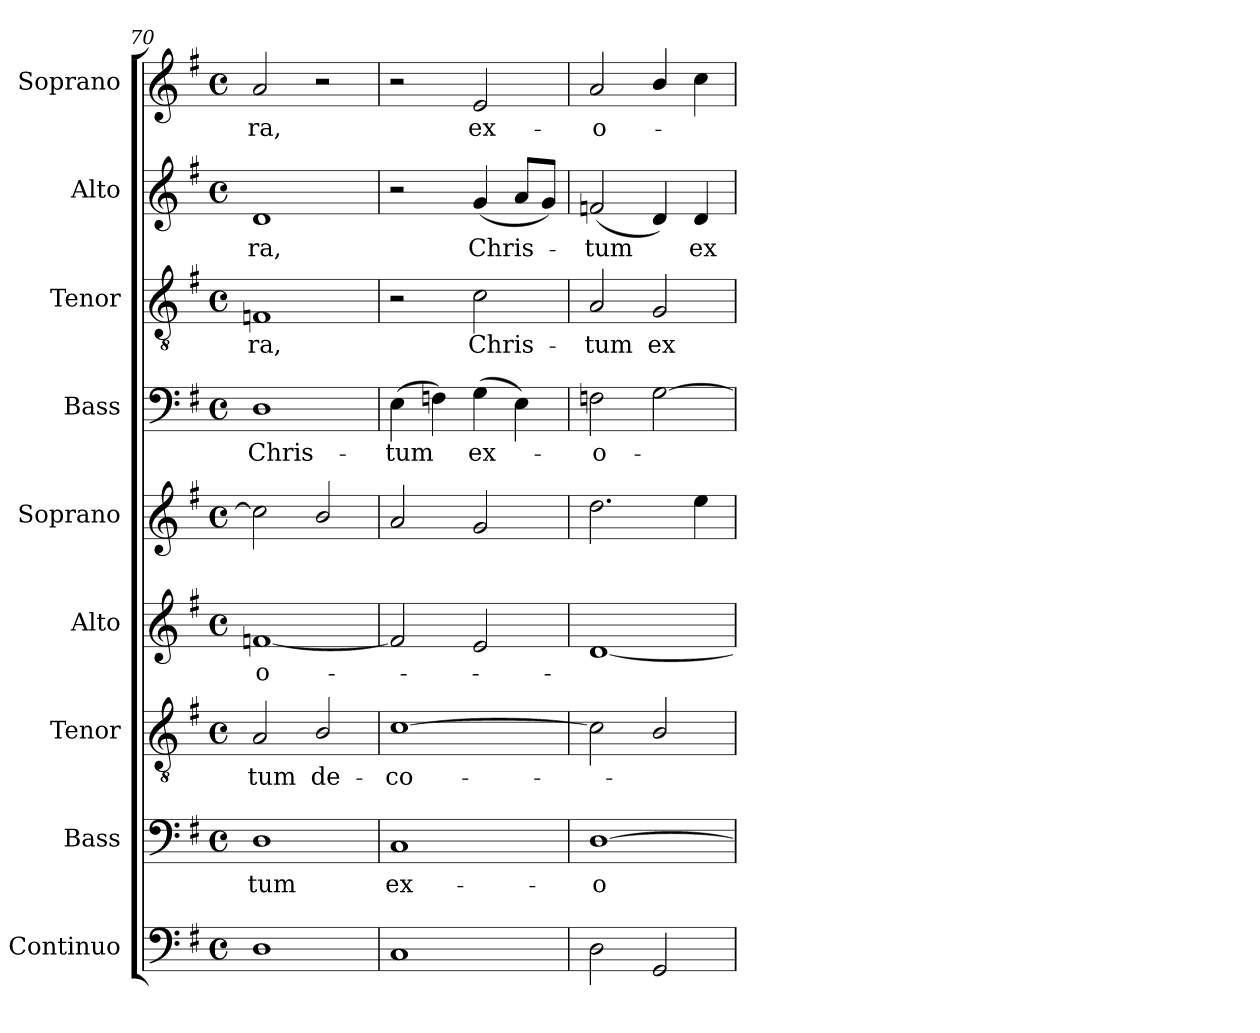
**kern	**kern	**text	**kern	**text	**kern	**text	**kern	**kern	**text	**kern	**text	**kern	**text	**kern	**text
*part9	*part8	*part8	*part7	*part7	*part6	*part6	*part5	*part4	*part4	*part3	*part3	*part2	*part2	*part1	*part1
*staff9	*staff8	*staff8	*staff7	*staff7	*staff6	*staff6	*staff5	*staff4	*staff4	*staff3	*staff3	*staff2	*staff2	*staff1	*staff1
*I"Continuo	*I"Bass	*	*I"Tenor	*	*I"Alto	*	*I"Soprano	*I"Bass	*	*I"Tenor	*	*I"Alto	*	*I"Soprano	*
*I'Cont.	*I'B.	*	*I'T.	*	*I'A.	*	*I'S.	*I'B.	*	*I'T.	*	*I'A.	*	*I'S.	*
*clefF4	*clefF4	*	*clefGv2	*	*clefG2	*	*clefG2	*clefF4	*	*clefGv2	*	*clefG2	*	*clefG2	*
*	*	*	*ITrd7c12	*	*	*	*	*	*	*ITrd7c12	*	*	*	*	*
*k[f#]	*k[f#]	*	*k[f#]	*	*k[f#]	*	*k[f#]	*k[f#]	*	*k[f#]	*	*k[f#]	*	*k[f#]	*
*G:	*G:	*	*G:	*	*G:	*	*G:	*G:	*	*G:	*	*G:	*	*G:	*
*M4/4	*M4/4	*	*M4/4	*	*M4/4	*	*M4/4	*M4/4	*	*M4/4	*	*M4/4	*	*M4/4	*
*met(c)	*met(c)	*	*met(c)	*	*met(c)	*	*met(c)	*met(c)	*	*met(c)	*	*met(c)	*	*met(c)	*
=70	=70	=70	=70	=70	=70	=70	=70	=70	=70	=70	=70	=70	=70	=70	=70
!	!	!LO:LY:b:color=#000000	!	!	!	!	!	!	!	!	!	!	!	!	!
!	!	!	!	!LO:LY:b:color=#000000	!	!	!	!	!	!	!	!	!	!	!
!	!	!	!	!	!	!LO:LY:b:color=#000000	!	!	!	!	!	!	!	!	!
!	!	!	!	!	!	!	!	!	!LO:LY:b:color=#000000	!	!	!	!	!	!
!	!	!	!	!	!	!	!	!	!	!	!LO:LY:b:color=#000000	!	!	!	!
!	!	!	!	!	!	!	!	!	!	!	!	!	!LO:LY:b:color=#000000	!	!
!	!	!	!	!	!	!	!	!	!	!	!	!	!	!	!LO:LY:b:color=#000000
1Di	1Di	-tum	2AAi/	-tum	[1fni	-o-	2cci\]	1Di	Chris-	1FFni	-ra,	1di	-ra,	2ai/	-ra,
!	!	!	!	!LO:LY:b:color=#000000	!	!	!	!	!	!	!	!	!	!	!
.	.	.	2BBi/	de-	.	.	2bi/	.	.	.	.	.	.	2r	.
=71	=71	=71	=71	=71	=71	=71	=71	=71	=71	=71	=71	=71	=71	=71	=71
!	!	!LO:LY:b:color=#000000	!	!	!	!	!	!	!	!	!	!	!	!	!
!	!	!	!	!LO:LY:b:color=#000000	!	!	!	!	!	!	!	!	!	!	!
!	!	!	!	!	!	!	!	!	!LO:LY:b:color=#000000	!	!	!	!	!	!
1Ci	1Ci	ex-	[1Ci	-co-	2fi/]	.	2ai/	(4Ei\	-tum	2r	.	2r	.	2r	.
.	.	.	.	.	.	.	.	4Fni\)	.	.	.	.	.	.	.
!	!	!	!	!	!	!	!	!	!LO:LY:b:color=#000000	!	!	!	!	!	!
!	!	!	!	!	!	!	!	!	!	!	!LO:LY:b:color=#000000	!	!	!	!
!	!	!	!	!	!	!	!	!	!	!	!	!	!LO:LY:b:color=#000000	!	!
!	!	!	!	!	!	!	!	!	!	!	!	!	!	!	!LO:LY:b:color=#000000
.	.	.	.	.	2ei/	.	2gi/	(4Gi\	ex-	2Ci\	Chris-	(4gi/	Chris-	2ei/	ex-
.	.	.	.	.	.	.	.	4Ei\)	.	.	.	8ai/L	.	.	.
.	.	.	.	.	.	.	.	.	.	.	.	8gi/J)	.	.	.
=72	=72	=72	=72	=72	=72	=72	=72	=72	=72	=72	=72	=72	=72	=72	=72
!	!	!LO:LY:b:color=#000000	!	!	!	!	!	!	!	!	!	!	!	!	!
!	!	!	!	!	!	!	!	!	!LO:LY:b:color=#000000	!	!	!	!	!	!
!	!	!	!	!	!	!	!	!	!	!	!LO:LY:b:color=#000000	!	!	!	!
!	!	!	!	!	!	!	!	!	!	!	!	!	!LO:LY:b:color=#000000	!	!
!	!	!	!	!	!	!	!	!	!	!	!	!	!	!	!LO:LY:b:color=#000000
2Di\	[1Di	-o-	2Ci\]	.	[1di	.	2.ddi\	2Fni\	-o-	2AAi/	-tum	(2fni/	-tum	2ai/	-o-
!	!	!	!	!	!	!	!	!	!	!	!LO:LY:b:color=#000000	!	!	!	!
2GGi/	.	.	2BBi/	.	.	.	.	[2Gi\	.	2GGi/	ex-	4di/)	.	4bi/	.
!	!	!	!	!	!	!	!	!	!	!	!	!	!LO:LY:b:color=#000000	!	!
.	.	.	.	.	.	.	4eei\	.	.	.	.	4di/	ex-	4cci\	.
=	=	=	=	=	=	=	=	=	=	=	=	=	=	=	=
*-	*-	*-	*-	*-	*-	*-	*-	*-	*-	*-	*-	*-	*-	*-	*-
